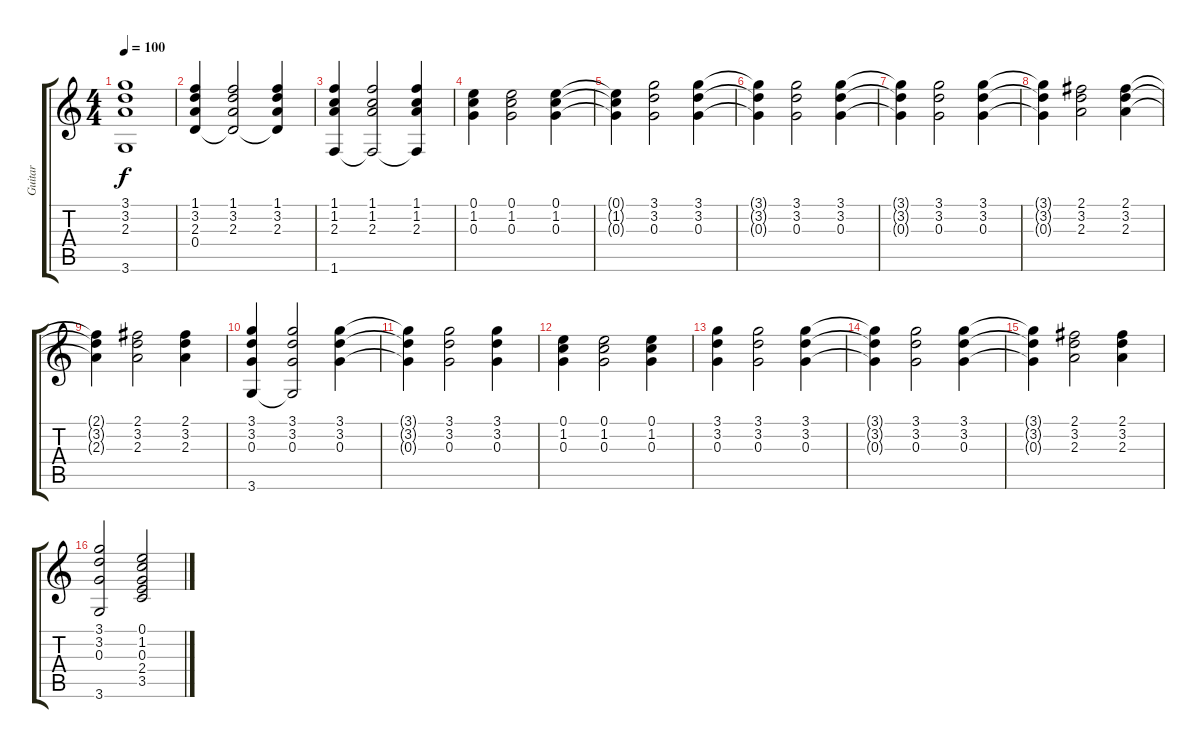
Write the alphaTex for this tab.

\track ("Guitar" "Guitar") {instrument acousticguitarnylon}
\staff {score tabs}
\tuning (E4 B3 G3 D3 A2 E2) {hide}
\ts (4 4)
\tempo 100
\clef g2
\ks c
(3.1 3.2 2.3 3.6).1{dy f} |
(1.1 3.2 2.3 0.4).4 (1.1 3.2 2.3 0.4{t}).2 (1.1 3.2 2.3 0.4{t}).4 |
(1.1 1.2 2.3 1.6).4 (1.1 1.2 2.3 1.6{t}).2 (1.1 1.2 2.3 1.6{t}).4 |
(0.1 1.2 0.3).4 (0.1 1.2 0.3).2 (0.1 1.2 0.3).4 |
(0.1{t} 1.2{t} 0.3{t}).4 (3.1 3.2 0.3).2 (3.1 3.2 0.3).4 |
(3.1{t} 3.2{t} 0.3{t}).4 (3.1 3.2 0.3).2 (3.1 3.2 0.3).4 |
(3.1{t} 3.2{t} 0.3{t}).4 (3.1 3.2 0.3).2 (3.1 3.2 0.3).4 |
(3.1{t} 3.2{t} 0.3{t}).4 (2.1 3.2 2.3).2 (2.1 3.2 2.3).4 |
(2.1{t} 3.2{t} 2.3{t}).4 (2.1 3.2 2.3).2 (2.1 3.2 2.3).4 |
(3.1 3.2 0.3 3.6).4 (3.1 3.2 0.3 3.6{t}).2 (3.1 3.2 0.3).4 |
(3.1{t} 3.2{t} 0.3{t}).4 (3.1 3.2 0.3).2 (3.1 3.2 0.3).4 |
(0.1 1.2 0.3).4 (0.1 1.2 0.3).2 (0.1 1.2 0.3).4 |
(3.1 3.2 0.3).4 (3.1 3.2 0.3).2 (3.1 3.2 0.3).4 |
(3.1{t} 3.2{t} 0.3{t}).4 (3.1 3.2 0.3).2 (3.1 3.2 0.3).4 |
(3.1{t} 3.2{t} 0.3{t}).4 (2.1 3.2 2.3).2 (2.1 3.2 2.3).4 |
(3.1 3.2 0.3 3.6).2 (0.1 1.2 0.3 2.4 3.5).2
